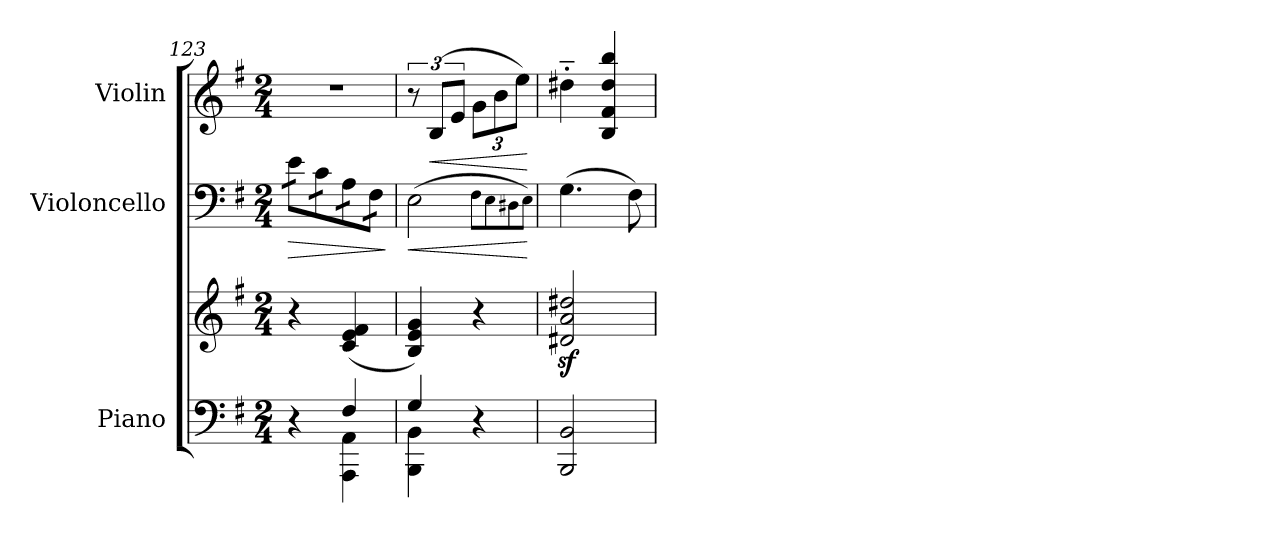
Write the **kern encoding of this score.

**kern	**kern	**kern	**dynam	**kern	**dynam
*part3	*part3	*part2	*part2	*part1	*part1
*staff4	*staff3	*staff2	*staff2	*staff1	*staff1
*I"Piano	*	*I"Violoncello	*	*I"Violin	*
*I'Pno.	*	*I'Vc.	*	*I'Vln.	*
*clefF4	*clefG2	*clefF4	*	*clefG2	*
*k[f#]	*k[f#]	*k[f#]	*	*k[f#]	*
*M2/4	*M2/4	*M2/4	*	*M2/4	*
=123	=123	=123	=123	=123	=123
*^	*	*	*	*	*
!	!	!	!	!LO:HP:b	!	!
*	*	*	*tremolo	*	*	*
4r	4ryy	4r	16e\LL	>	2r	.
.	.	.	16e\	.	.	.
.	.	.	16c\	.	.	.
.	.	.	16c\	.	.	.
4F#/	4AAA\ 4AA\	(>4c/ 4e/ 4f#/	16A\	.	.	.
.	.	.	16A\	.	.	.
.	.	.	16F#\	.	.	.
.	.	.	16F#\JJ	.	.	.
*	*	*	*Xtremolo	*	*	*
*v	*v	*	*	*	*	*
.	.	.	]	.	.
=124	=124	=124	=124	=124	=124
*^	*	*	*	*	*
!	!	!	!	!LO:HP:b	!	!
4G/	4BBB\ 4BB\	4B/ 4e/ 4g/)	(2E\	<	12r	.
!	!	!	!	!	!	!LO:HP:b
.	.	.	.	.	(12B/L	<
.	.	.	.	.	12e/J	.
*	*	*	*	*	*Xbrackettup	*
4r	4ryy	4r	.	.	12g\L	.
.	.	.	.	.	12b\	.
.	.	.	.	.	12ee\J)	.
*v	*v	*	*	*	*	*
.	.	8qF#\L	.	.	.
.	.	8qE\	.	.	.
.	.	8qD#X\	.	.	.
.	.	8qE\J)	.	.	.
.	.	.	[	.	[
=125	=125	=125	=125	=125	=125
2BBB/ 2BB/	2d#X/z< 2a/z< 2dd#X/z<	(4.G\	.	4dd#X'~\	.
.	.	.	.	4B/ 4f#/ 4dd#/ 4bb/	.
.	.	8F#\)	.	.	.
=	=	=	=	=	=
*-	*-	*-	*-	*-	*-
